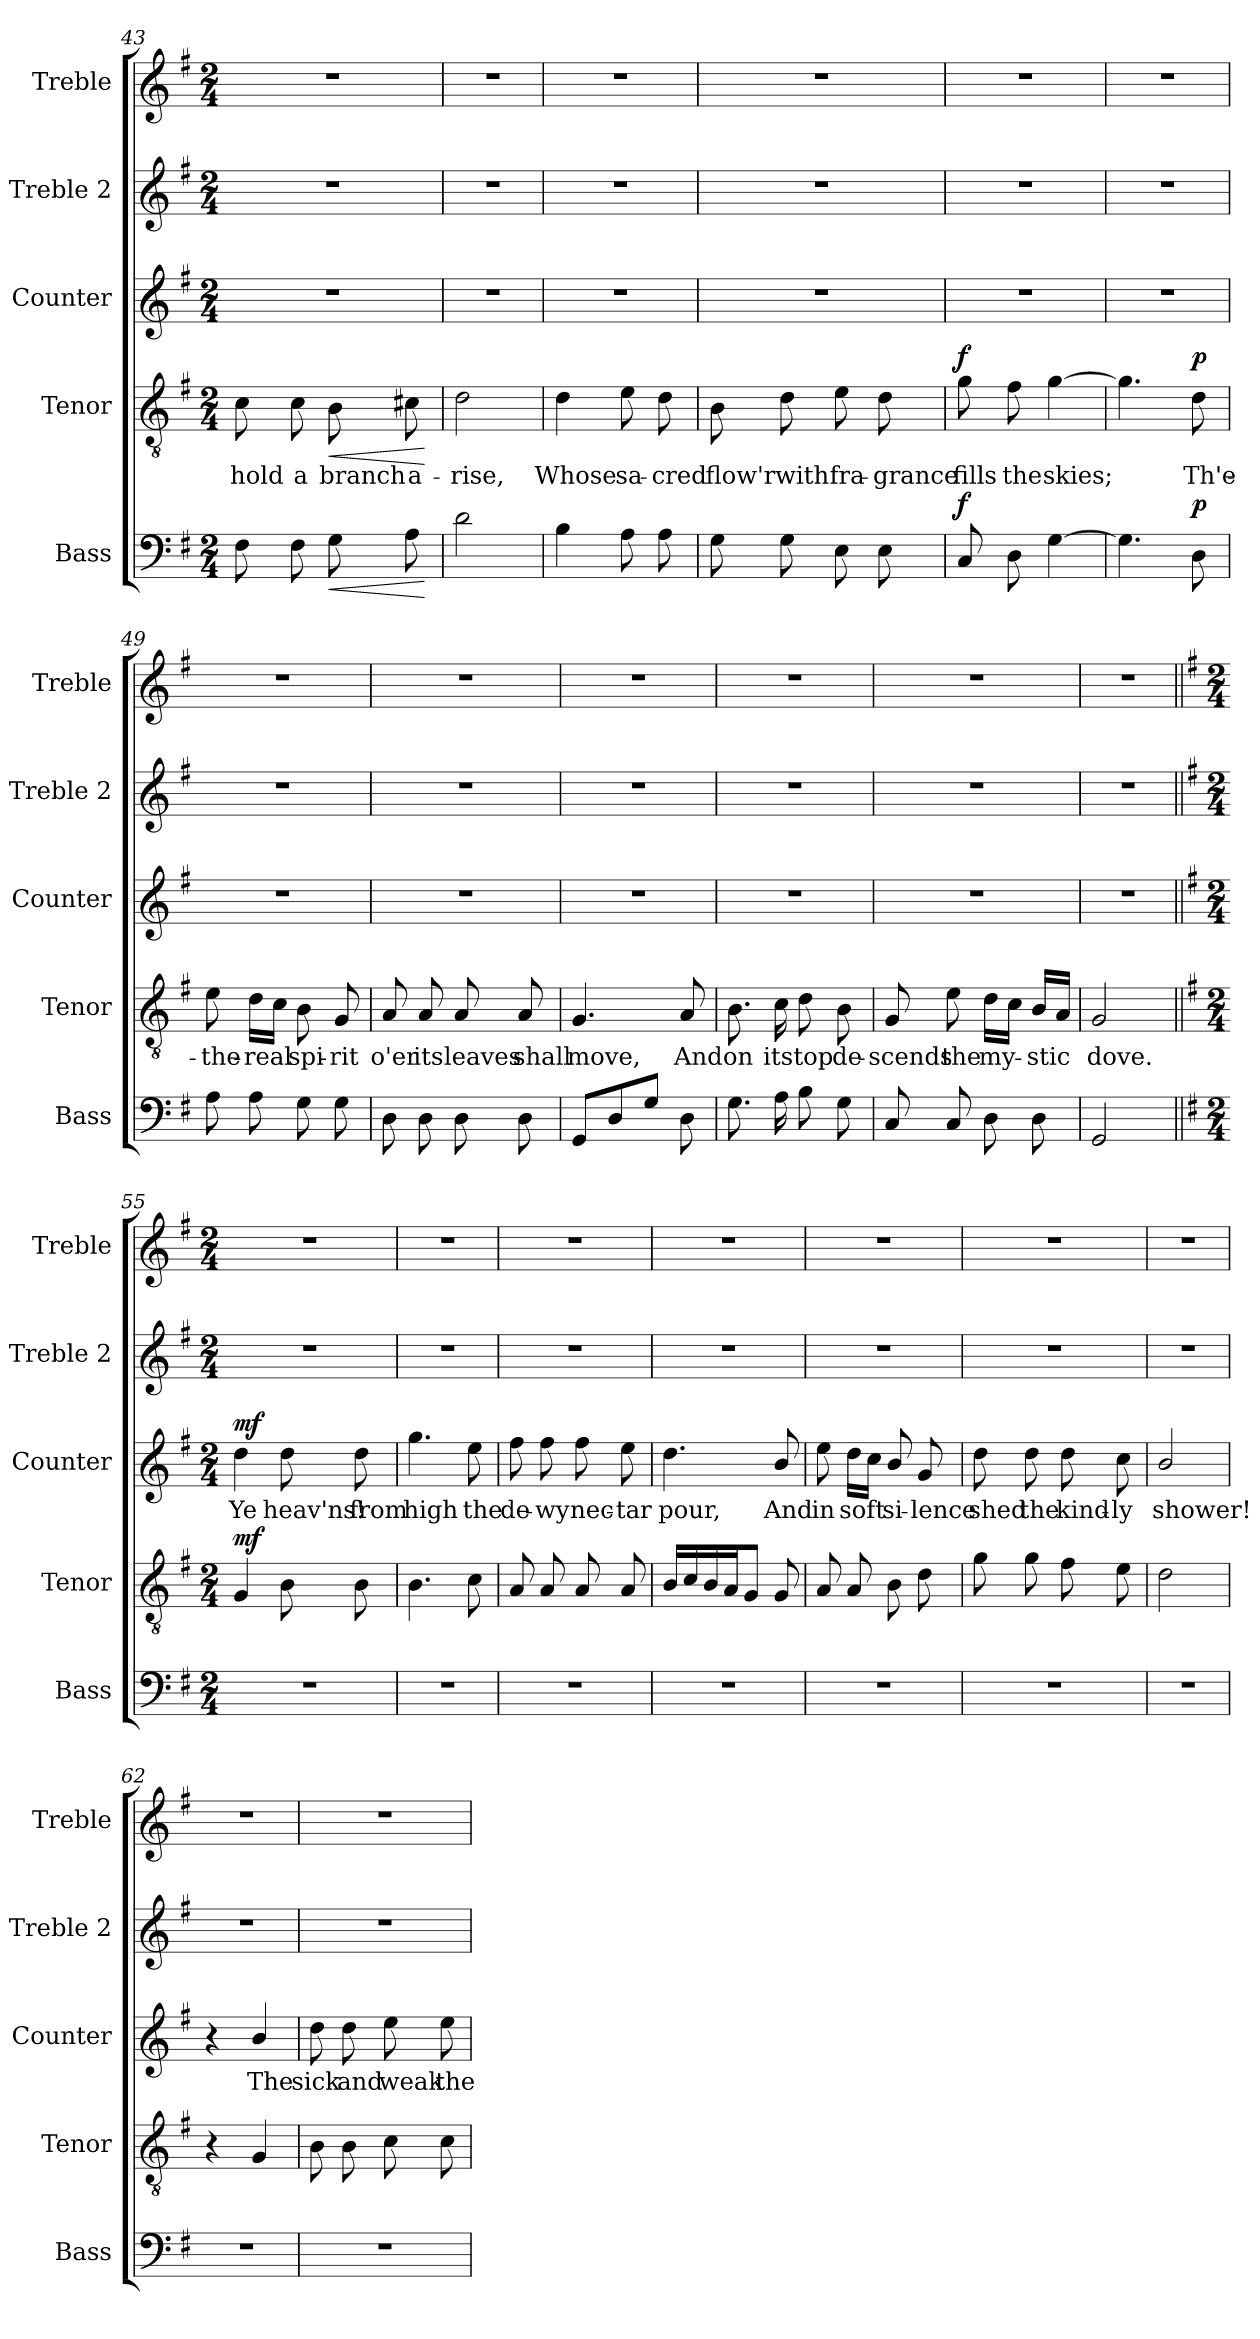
**kern	**dynam	**kern	**text	**dynam	**kern	**text	**dynam	**kern	**kern
*part5	*part5	*part4	*part4	*part4	*part3	*part3	*part3	*part2	*part1
*staff5	*staff5	*staff4	*staff4	*staff4	*staff3	*staff3	*staff3	*staff2	*staff1
*I"Bass	*	*I"Tenor	*	*	*I"Counter	*	*	*I"Treble 2	*I"Treble
*I'Bass	*	*I'Tenor	*	*	*I'Counter	*	*	*I'Treble 2	*I'Treble
*clefF4	*	*clefGv2	*	*	*clefG2	*	*	*clefG2	*clefG2
*k[f#]	*	*k[f#]	*	*	*k[f#]	*	*	*k[f#]	*k[f#]
*M2/4	*	*M2/4	*	*	*M2/4	*	*	*M2/4	*M2/4
=43	=43	=43	=43	=43	=43	=43	=43	=43	=43
8F#\	.	8c\	-hold	.	2r	.	.	2r	2r
8F#\	.	8c\	a	.	.	.	.	.	.
!	!LO:HP:b	!	!	!LO:HP:b	!	!	!	!	!
8G\	<	8B\	branch	<	.	.	.	.	.
8A\	.	8c#X\	a-	.	.	.	.	.	.
.	[	.	.	[	.	.	.	.	.
=44	=44	=44	=44	=44	=44	=44	=44	=44	=44
2d\	.	2d\	-rise,	.	2r	.	.	2r	2r
=45	=45	=45	=45	=45	=45	=45	=45	=45	=45
4B\	.	4d\	Whose	.	2r	.	.	2r	2r
8A\	.	8e\	sa-	.	.	.	.	.	.
8A\	.	8d\	-cred	.	.	.	.	.	.
=46	=46	=46	=46	=46	=46	=46	=46	=46	=46
8G\	.	8B\	flow'r	.	2r	.	.	2r	2r
8G\	.	8d\	with	.	.	.	.	.	.
8E\	.	8e\	fra-	.	.	.	.	.	.
8E\	.	8d\	-grance	.	.	.	.	.	.
=47	=47	=47	=47	=47	=47	=47	=47	=47	=47
!	!LO:DY:a	!	!	!LO:DY:a	!	!	!	!	!
8C/	f	8g\	fills	f	2r	.	.	2r	2r
8D\	.	8f#\	the	.	.	.	.	.	.
[4G\	.	[4g\	skies;	.	.	.	.	.	.
=48	=48	=48	=48	=48	=48	=48	=48	=48	=48
4.G\]	.	4.g\]	.	.	2r	.	.	2r	2r
!	!LO:DY:a	!	!	!LO:DY:a	!	!	!	!	!
8D\	p	8d\	Th'e-	p	.	.	.	.	.
!!LO:LB:g=z
=49	=49	=49	=49	=49	=49	=49	=49	=49	=49
8A\	.	8e\	-the-	.	2r	.	.	2r	2r
8A\	.	16d\LL	-real	.	.	.	.	.	.
.	.	16c\JJ	.	.	.	.	.	.	.
8G\	.	8B\	spi-	.	.	.	.	.	.
8G\	.	8G/	-rit	.	.	.	.	.	.
=50	=50	=50	=50	=50	=50	=50	=50	=50	=50
8D\	.	8A/	o'er	.	2r	.	.	2r	2r
8D\	.	8A/	its	.	.	.	.	.	.
8D\	.	8A/	leaves	.	.	.	.	.	.
8D\	.	8A/	shall	.	.	.	.	.	.
=51	=51	=51	=51	=51	=51	=51	=51	=51	=51
8GG/L	.	4.G/	move,	.	2r	.	.	2r	2r
8D/	.	.	.	.	.	.	.	.	.
8G/J	.	.	.	.	.	.	.	.	.
8D\	.	8A/	And	.	.	.	.	.	.
=52	=52	=52	=52	=52	=52	=52	=52	=52	=52
8.G\	.	8.B\	on	.	2r	.	.	2r	2r
16A\	.	16c\	its	.	.	.	.	.	.
8B\	.	8d\	top	.	.	.	.	.	.
8G\	.	8B\	de-	.	.	.	.	.	.
=53	=53	=53	=53	=53	=53	=53	=53	=53	=53
8C/	.	8G/	-scends	.	2r	.	.	2r	2r
8C/	.	8e\	the	.	.	.	.	.	.
8D\	.	16d\LL	my-	.	.	.	.	.	.
.	.	16c\JJ	.	.	.	.	.	.	.
8D\	.	16B/LL	-stic	.	.	.	.	.	.
.	.	16A/JJ	.	.	.	.	.	.	.
!!LO:LB:g=z
=54	=54	=54	=54	=54	=54	=54	=54	=54	=54
2GG/	.	2G/	dove.	.	2r	.	.	2r	2r
=55||	=55||	=55||	=55||	=55||	=55||	=55||	=55||	=55||	=55||
*k[f#]	*	*k[f#]	*	*	*k[f#]	*	*	*k[f#]	*k[f#]
*M2/4	*	*M2/4	*	*	*M2/4	*	*	*M2/4	*M2/4
!	!	!	!	!LO:DY:a	!	!	!LO:DY:a	!	!
2r	.	4G/	.	mf	4dd\	Ye	mf	2r	2r
.	.	8B\	.	.	8dd\	heav'ns!	.	.	.
.	.	8B\	.	.	8dd\	from	.	.	.
=56	=56	=56	=56	=56	=56	=56	=56	=56	=56
2r	.	4.B\	.	.	4.gg\	high	.	2r	2r
.	.	8c\	.	.	8ee\	the	.	.	.
=57	=57	=57	=57	=57	=57	=57	=57	=57	=57
2r	.	8A/	.	.	8ff#\	de-	.	2r	2r
.	.	8A/	.	.	8ff#\	-wy	.	.	.
.	.	8A/	.	.	8ff#\	nec-	.	.	.
.	.	8A/	.	.	8ee\	-tar	.	.	.
=58	=58	=58	=58	=58	=58	=58	=58	=58	=58
2r	.	16B/LL	.	.	4.dd\	pour,	.	2r	2r
.	.	16c/	.	.	.	.	.	.	.
.	.	16B/	.	.	.	.	.	.	.
.	.	16A/J	.	.	.	.	.	.	.
.	.	8G/J	.	.	.	.	.	.	.
.	.	8G/	.	.	8b/	And	.	.	.
=59	=59	=59	=59	=59	=59	=59	=59	=59	=59
2r	.	8A/	.	.	8ee\	in	.	2r	2r
.	.	8A/	.	.	16dd\LL	soft	.	.	.
.	.	.	.	.	16cc\JJ	.	.	.	.
.	.	8B\	.	.	8b/	si-	.	.	.
.	.	8d\	.	.	8g/	-lence	.	.	.
!!LO:LB:g=z
=60	=60	=60	=60	=60	=60	=60	=60	=60	=60
2r	.	8g\	.	.	8dd\	shed	.	2r	2r
.	.	8g\	.	.	8dd\	the	.	.	.
.	.	8f#\	.	.	8dd\	kind-	.	.	.
.	.	8e\	.	.	8cc\	-ly	.	.	.
=61	=61	=61	=61	=61	=61	=61	=61	=61	=61
2r	.	2d\	.	.	2b/	shower!	.	2r	2r
=62	=62	=62	=62	=62	=62	=62	=62	=62	=62
2r	.	4r	.	.	4r	.	.	2r	2r
.	.	4G/	.	.	4b/	The	.	.	.
=63	=63	=63	=63	=63	=63	=63	=63	=63	=63
2r	.	8B\	.	.	8dd\	sick	.	2r	2r
.	.	8B\	.	.	8dd\	and	.	.	.
.	.	8c\	.	.	8ee\	weak	.	.	.
.	.	8c\	.	.	8ee\	the	.	.	.
=	=	=	=	=	=	=	=	=	=
*-	*-	*-	*-	*-	*-	*-	*-	*-	*-
